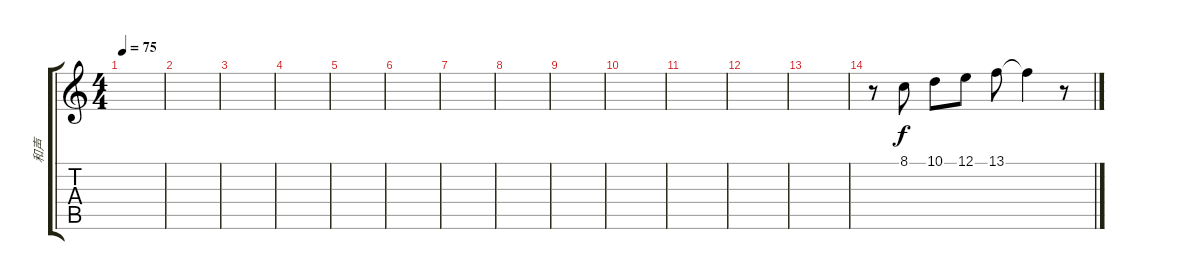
\track ("和声" "和声") {instrument lead3calliope}
\staff {score tabs}
\tuning (E4 B3 G3 D3 A2 E2) {hide}
\ts (4 4)
\tempo 75
\clef g2
\ks c
|
|
|
|
|
|
|
|
|
|
|
|
|
r.8 8.1.8 10.1.8 12.1.8 13.1.8 13.1{t}.4 r.8
